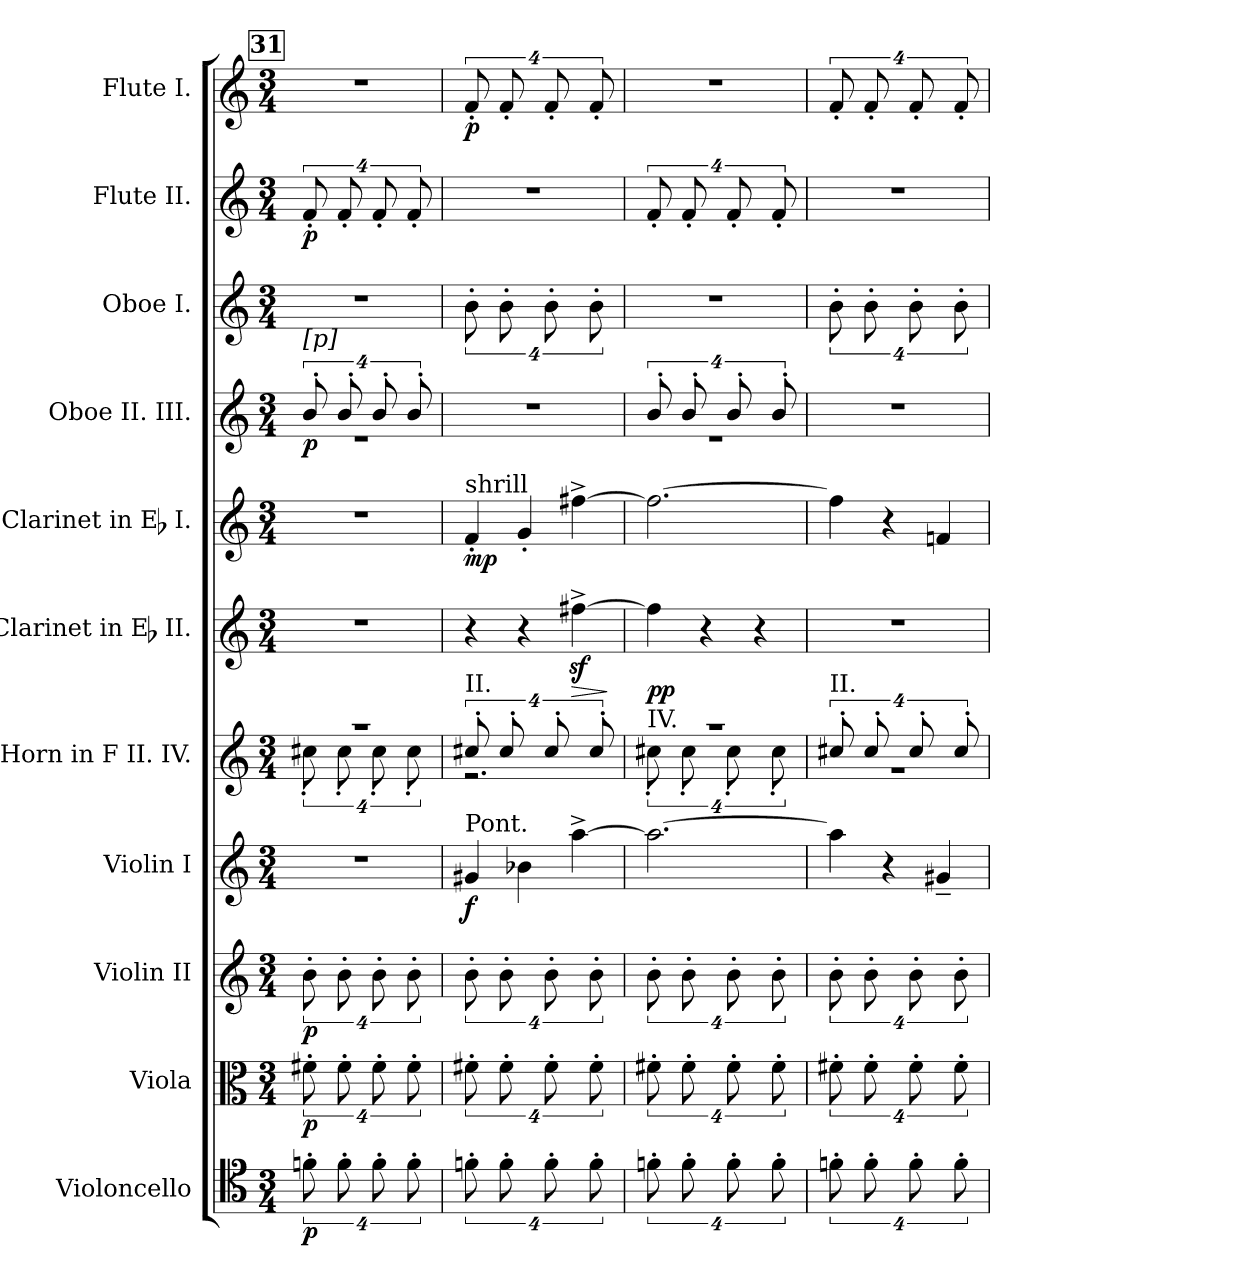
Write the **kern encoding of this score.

**kern	**dynam	**kern	**dynam	**kern	**dynam	**kern	**dynam	**kern	**kern	**dynam	**kern	**dynam	**kern	**dynam	**kern	**kern	**dynam	**kern	**dynam
*part11	*part11	*part10	*part10	*part9	*part9	*part8	*part8	*part7	*part6	*part6	*part5	*part5	*part4	*part4	*part3	*part2	*part2	*part1	*part1
*staff11	*staff11	*staff10	*staff10	*staff9	*staff9	*staff8	*staff8	*staff7	*staff6	*staff6	*staff5	*staff5	*staff4	*staff4	*staff3	*staff2	*staff2	*staff1	*staff1
*I"Violoncello	*	*I"Viola	*	*I"Violin II	*	*I"Violin I	*	*I"Horn in F II. IV.	*I"Clarinet in Eb II.	*	*I"Clarinet in Eb I.	*	*I"Oboe II. III.	*	*I"Oboe I.	*I"Flute II.	*	*I"Flute I.	*
*I'Vc.	*	*I'Vla.	*	*I'Vln. II	*	*I'Vln. I	*	*I'Hn.	*	*	*	*	*I'Ob.	*	*I'Ob.	*I'Fl.	*	*I'Fl.	*
!!LO:PB:g=z
*clefC4	*	*clefC3	*	*clefG2	*	*clefG2	*	*clefG2	*clefG2	*	*clefG2	*	*clefG2	*	*clefG2	*clefG2	*	*clefG2	*
*	*	*	*	*	*	*	*	*ITrd4c7	*ITrd-2c-3	*	*ITrd-2c-3	*	*	*	*	*	*	*	*
*k[]	*	*k[]	*	*k[]	*	*k[]	*	*k[b-]	*k[b-e-a-]	*	*k[b-e-a-]	*	*k[]	*	*k[]	*k[]	*	*k[]	*
*M3/4	*	*M3/4	*	*M3/4	*	*M3/4	*	*M3/4	*M3/4	*	*M3/4	*	*M3/4	*	*M3/4	*M3/4	*	*M3/4	*
*MM132	*	*MM132	*	*MM132	*	*MM132	*	*MM132	*MM132	*	*MM132	*	*MM132	*	*MM132	*MM132	*	*MM132	*
!!LO:REH:place=s1:B:color=#000000:enc=box:fs=15.7124:t=31
=319	=319	=319	=319	=319	=319	=319	=319	=319	=319	=319	=319	=319	=319	=319	=319	=319	=319	=319	=319
!	!	!	!	!	!	!	!	!	!	!	!	!	!	!	!LO:TX:b:t=[p]	!	!	!	!
!	!	!	!	!	!	!	!	!LO:TX:b:t=[p]	!	!	!	!	!	!	!	!	!	!	!
!	!	!	!	!	!	!	!	!LO:TX:a:t=IV.	!	!	!	!	!	!	!	!	!	!	!
!	!	!	!	!	!	!	!	!LO:TX:a:t=[con sordina]	!	!	!	!	!	!	!	!	!	!	!
!	!	!	!	!	!	!LO:N:vis=1	!	!	!LO:N:vis=1	!	!LO:N:vis=1	!	!	!	!LO:N:vis=1	!	!	!LO:N:vis=1	!
*	*	*	*	*	*	*	*	*^	*	*	*	*	*^	*	*	*	*	*	*
16%3fn'i\	p	16%3f#X'i\	p	16%3b'i\	p	2.r	.	2.r	16%3f#X'i\	2.r	.	2.r	.	16%3b'i/	2.r	p	2.r	16%3f'i/	p	2.r	.
16%3f'i\	.	16%3f#'i\	.	16%3b'i\	.	.	.	.	16%3f#'i\	.	.	.	.	16%3b'i/	.	.	.	16%3f'i/	.	.	.
16%3f'i\	.	16%3f#'i\	.	16%3b'i\	.	.	.	.	16%3f#'i\	.	.	.	.	16%3b'i/	.	.	.	16%3f'i/	.	.	.
16%3f'i\	.	16%3f#'i\	.	16%3b'i\	.	.	.	.	16%3f#'i\	.	.	.	.	16%3b'i/	.	.	.	16%3f'i/	.	.	.
*	*	*	*	*	*	*	*	*	*	*	*	*	*	*v	*v	*	*	*	*	*	*
=320	=320	=320	=320	=320	=320	=320	=320	=320	=320	=320	=320	=320	=320	=320	=320	=320	=320	=320	=320	=320
!	!	!	!	!	!	!	!	!	!	!	!	!LO:TX:a:t=shrill	!	!	!	!	!	!	!	!
!	!	!	!	!	!	!	!	!LO:TX:a:t=II.	!	!	!	!	!	!	!	!	!	!	!	!
!	!	!	!	!	!	!LO:TX:a:t=Pont.	!	!	!	!	!	!	!	!	!	!	!	!	!	!
!	!	!	!	!	!	!	!	!	!	!	!	!	!	!LO:N:vis=1	!	!	!LO:N:vis=1	!	!	!
16%3fn'i\	.	16%3f#X'i\	.	16%3b'i\	.	4g#Xi/	f	16%3f#X'i/	2.r	4r	.	4a-'i/	mp	2.r	.	16%3b'i\	2.r	.	16%3f'i/	p
16%3f'i\	.	16%3f#'i\	.	16%3b'i\	.	.	.	16%3f#'i/	.	.	.	.	.	.	.	16%3b'i\	.	.	16%3f'i/	.
.	.	.	.	.	.	4b-Xi\	.	.	.	4r	.	4b-'i/	.	.	.	.	.	.	.	.
16%3f'i\	.	16%3f#'i\	.	16%3b'i\	.	.	.	16%3f#'i/	.	.	.	.	.	.	.	16%3b'i\	.	.	16%3f'i/	.
!	!	!	!	!	!	!	!	!	!	!	!LO:HP:b	!	!	!	!	!	!	!	!	!
.	.	.	.	.	.	[>4aa^i\	.	.	.	[>4aanz^i\	>	[>4aan^i\	.	.	.	.	.	.	.	.
16%3f'i\	.	16%3f#'i\	.	16%3b'i\	.	.	.	16%3f#'i/	.	.	.	.	.	.	.	16%3b'i\	.	.	16%3f'i/	.
*	*	*	*	*	*	*	*	*v	*v	*	*	*	*	*	*	*	*	*	*	*
.	.	.	.	.	.	.	.	.	.	]	.	.	.	.	.	.	.	.	.
=321	=321	=321	=321	=321	=321	=321	=321	=321	=321	=321	=321	=321	=321	=321	=321	=321	=321	=321	=321
*	*	*	*	*	*	*	*	*^	*	*	*	*	*^	*	*	*	*	*	*
!	!	!	!	!	!	!	!	!LO:TX:a:t=IV.	!	!	!	!	!	!	!	!	!	!	!	!	!
!	!	!	!	!	!	!	!	!	!	!	!	!	!	!	!	!	!LO:N:vis=1	!	!	!LO:N:vis=1	!
16%3fn'i\	.	16%3f#X'i\	.	16%3b'i\	.	2.aai\_>	.	2.r	16%3f#X'i\	4aai\]	pp	2.aani\_>	.	16%3b'i/	2.r	.	2.r	16%3f'i/	.	2.r	.
16%3f'i\	.	16%3f#'i\	.	16%3b'i\	.	.	.	.	16%3f#'i\	.	.	.	.	16%3b'i/	.	.	.	16%3f'i/	.	.	.
.	.	.	.	.	.	.	.	.	.	4r	.	.	.	.	.	.	.	.	.	.	.
16%3f'i\	.	16%3f#'i\	.	16%3b'i\	.	.	.	.	16%3f#'i\	.	.	.	.	16%3b'i/	.	.	.	16%3f'i/	.	.	.
.	.	.	.	.	.	.	.	.	.	4r	.	.	.	.	.	.	.	.	.	.	.
16%3f'i\	.	16%3f#'i\	.	16%3b'i\	.	.	.	.	16%3f#'i\	.	.	.	.	16%3b'i/	.	.	.	16%3f'i/	.	.	.
*	*	*	*	*	*	*	*	*	*	*	*	*	*	*v	*v	*	*	*	*	*	*
=322	=322	=322	=322	=322	=322	=322	=322	=322	=322	=322	=322	=322	=322	=322	=322	=322	=322	=322	=322	=322
!	!	!	!	!	!	!	!	!LO:TX:a:t=II.	!	!	!	!	!	!	!	!	!	!	!	!
!	!	!	!	!	!	!	!	!	!	!LO:N:vis=1	!	!	!	!LO:N:vis=1	!	!	!LO:N:vis=1	!	!	!
16%3fn'i\	.	16%3f#X'i\	.	16%3b'i\	.	4aai\]	.	16%3f#X'i/	2.r	2.r	.	4aani\]	.	2.r	.	16%3b'i\	2.r	.	16%3f'i/	.
16%3f'i\	.	16%3f#'i\	.	16%3b'i\	.	.	.	16%3f#'i/	.	.	.	.	.	.	.	16%3b'i\	.	.	16%3f'i/	.
.	.	.	.	.	.	4r	.	.	.	.	.	4r	.	.	.	.	.	.	.	.
16%3f'i\	.	16%3f#'i\	.	16%3b'i\	.	.	.	16%3f#'i/	.	.	.	.	.	.	.	16%3b'i\	.	.	16%3f'i/	.
.	.	.	.	.	.	4g#X~i/	.	.	.	.	.	4a-Xi/	.	.	.	.	.	.	.	.
16%3f'i\	.	16%3f#'i\	.	16%3b'i\	.	.	.	16%3f#'i/	.	.	.	.	.	.	.	16%3b'i\	.	.	16%3f'i/	.
*	*	*	*	*	*	*	*	*v	*v	*	*	*	*	*	*	*	*	*	*	*
=	=	=	=	=	=	=	=	=	=	=	=	=	=	=	=	=	=	=	=
*-	*-	*-	*-	*-	*-	*-	*-	*-	*-	*-	*-	*-	*-	*-	*-	*-	*-	*-	*-
